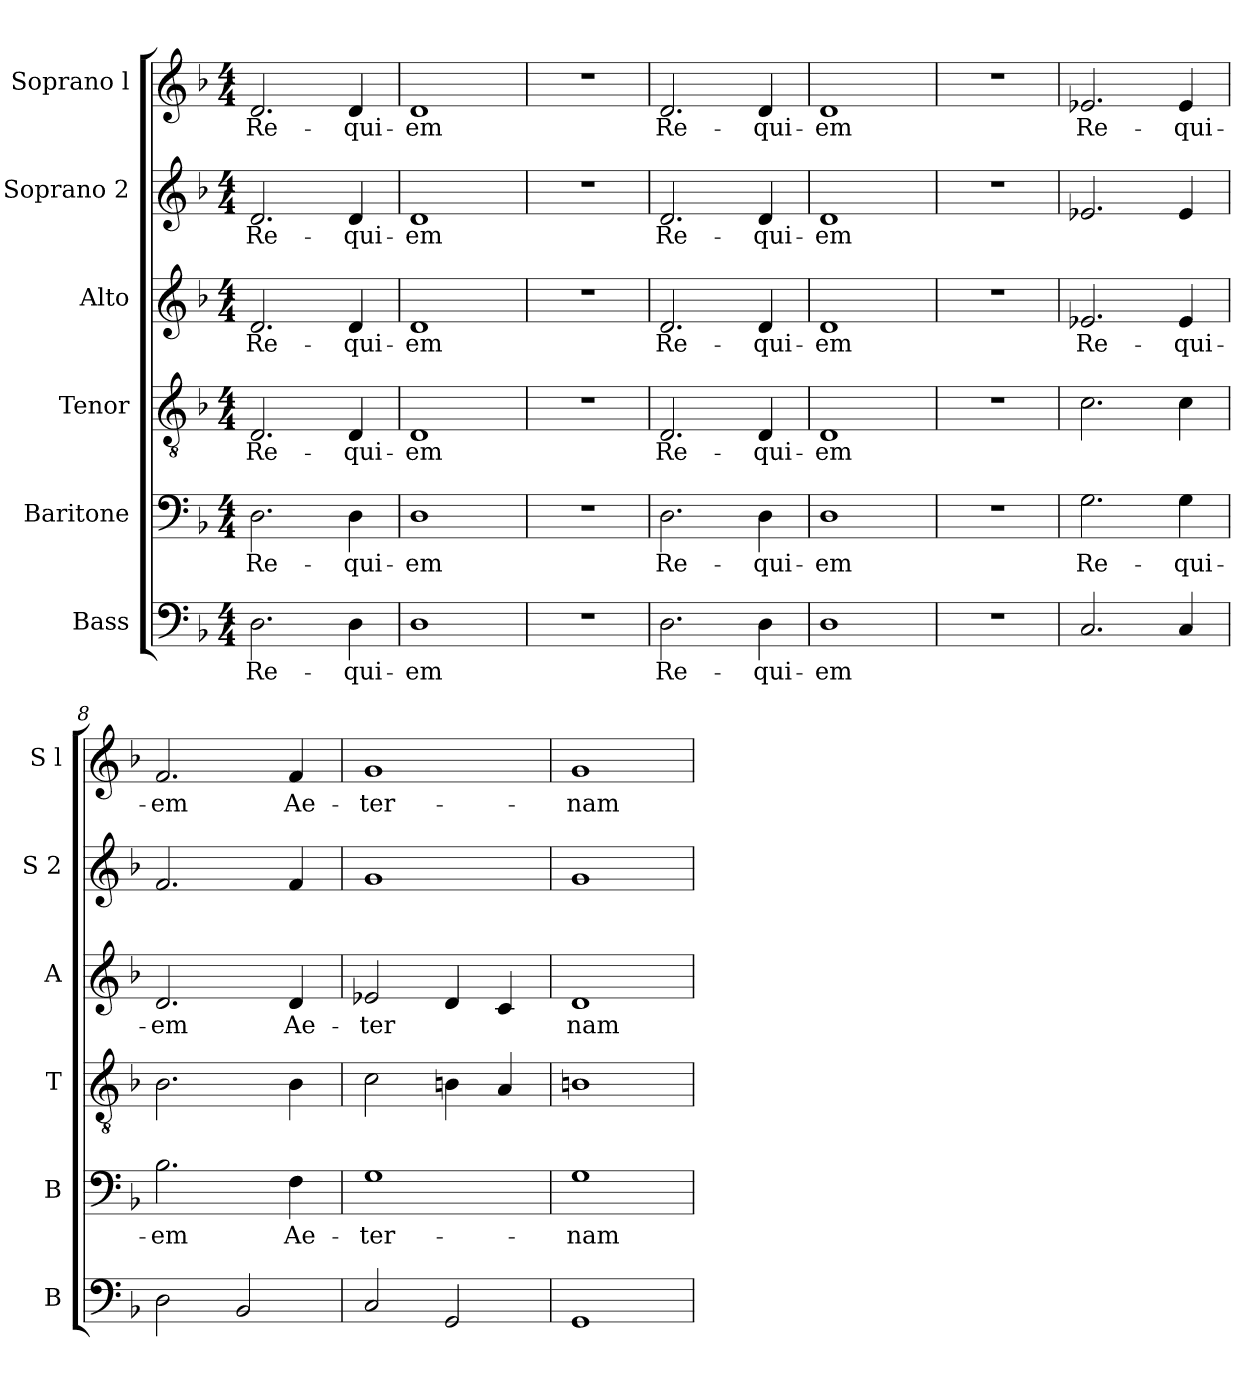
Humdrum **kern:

**kern	**text	**kern	**text	**kern	**text	**kern	**text	**kern	**text	**kern	**text
*part6	*part6	*part5	*part5	*part4	*part4	*part3	*part3	*part2	*part2	*part1	*part1
*staff6	*staff6	*staff5	*staff5	*staff4	*staff4	*staff3	*staff3	*staff2	*staff2	*staff1	*staff1
*I"Bass	*	*I"Baritone	*	*I"Tenor	*	*I"Alto	*	*I"Soprano 2	*	*I"Soprano l	*
*I'B	*	*I'B	*	*I'T	*	*I'A	*	*I'S 2	*	*I'S l	*
*clefF4	*	*clefF4	*	*clefGv2	*	*clefG2	*	*clefG2	*	*clefG2	*
*k[b-]	*	*k[b-]	*	*k[b-]	*	*k[b-]	*	*k[b-]	*	*k[b-]	*
*F:	*	*F:	*	*F:	*	*F:	*	*F:	*	*F:	*
*M4/4	*	*M4/4	*	*M4/4	*	*M4/4	*	*M4/4	*	*M4/4	*
=1	=1	=1	=1	=1	=1	=1	=1	=1	=1	=1	=1
!	!LO:LY:b	!	!LO:LY:b	!	!LO:LY:b	!	!LO:LY:b	!	!LO:LY:b	!	!LO:LY:b
2.D\	Re-	2.D\	Re-	2.D/	Re-	2.d/	Re-	2.d/	Re-	2.d/	Re-
!	!LO:LY:b	!	!LO:LY:b	!	!LO:LY:b	!	!LO:LY:b	!	!LO:LY:b	!	!LO:LY:b
4D\	-qui-	4D\	-qui-	4D/	-qui-	4d/	-qui-	4d/	-qui-	4d/	-qui-
=2	=2	=2	=2	=2	=2	=2	=2	=2	=2	=2	=2
!	!LO:LY:b	!	!LO:LY:b	!	!LO:LY:b	!	!LO:LY:b	!	!LO:LY:b	!	!LO:LY:b
1D	-em	1D	-em	1D	-em	1d	-em	1d	-em	1d	-em
=3	=3	=3	=3	=3	=3	=3	=3	=3	=3	=3	=3
1r	.	1r	.	1r	.	1r	.	1r	.	1r	.
=4	=4	=4	=4	=4	=4	=4	=4	=4	=4	=4	=4
!	!LO:LY:b	!	!LO:LY:b	!	!LO:LY:b	!	!LO:LY:b	!	!LO:LY:b	!	!LO:LY:b
2.D\	Re-	2.D\	Re-	2.D/	Re-	2.d/	Re-	2.d/	Re-	2.d/	Re-
!	!LO:LY:b	!	!LO:LY:b	!	!LO:LY:b	!	!LO:LY:b	!	!LO:LY:b	!	!LO:LY:b
4D\	-qui-	4D\	-qui-	4D/	-qui-	4d/	-qui-	4d/	-qui-	4d/	-qui-
=5	=5	=5	=5	=5	=5	=5	=5	=5	=5	=5	=5
!	!LO:LY:b	!	!LO:LY:b	!	!LO:LY:b	!	!LO:LY:b	!	!LO:LY:b	!	!LO:LY:b
1D	-em	1D	-em	1D	-em	1d	-em	1d	-em	1d	-em
=6	=6	=6	=6	=6	=6	=6	=6	=6	=6	=6	=6
1r	.	1r	.	1r	.	1r	.	1r	.	1r	.
=7	=7	=7	=7	=7	=7	=7	=7	=7	=7	=7	=7
!	!	!	!LO:LY:b	!	!	!	!LO:LY:b	!	!	!	!LO:LY:b
2.C/	.	2.G\	Re-	2.c\	.	2.e-X/	Re-	2.e-X/	.	2.e-X/	Re-
!	!	!	!LO:LY:b	!	!	!	!LO:LY:b	!	!	!	!LO:LY:b
4C/	.	4G\	-qui-	4c\	.	4e-/	-qui-	4e-/	.	4e-/	-qui-
=8	=8	=8	=8	=8	=8	=8	=8	=8	=8	=8	=8
!	!	!	!LO:LY:b	!	!	!	!LO:LY:b	!	!	!	!LO:LY:b
2D\	.	2.B-\	-em	2.B-\	.	2.d/	-em	2.f/	.	2.f/	-em
2BB-/	.	.	.	.	.	.	.	.	.	.	.
!	!	!	!LO:LY:b	!	!	!	!LO:LY:b	!	!	!	!LO:LY:b
.	.	4F\	Ae-	4B-\	.	4d/	Ae-	4f/	.	4f/	Ae-
=9	=9	=9	=9	=9	=9	=9	=9	=9	=9	=9	=9
!	!	!	!LO:LY:b	!	!	!	!LO:LY:b	!	!	!	!LO:LY:b
2C/	.	1G	-ter-	2c\	.	2e-X/	-ter	1g	.	1g	-ter-
2GG/	.	.	.	4Bn\	.	4d/	.	.	.	.	.
.	.	.	.	4A/	.	4c/	.	.	.	.	.
=10	=10	=10	=10	=10	=10	=10	=10	=10	=10	=10	=10
!	!	!	!LO:LY:b	!	!	!	!LO:LY:b	!	!	!	!LO:LY:b
1GG	.	1G	-nam	1Bn	.	1d	nam	1g	.	1g	-nam
=	=	=	=	=	=	=	=	=	=	=	=
*-	*-	*-	*-	*-	*-	*-	*-	*-	*-	*-	*-
